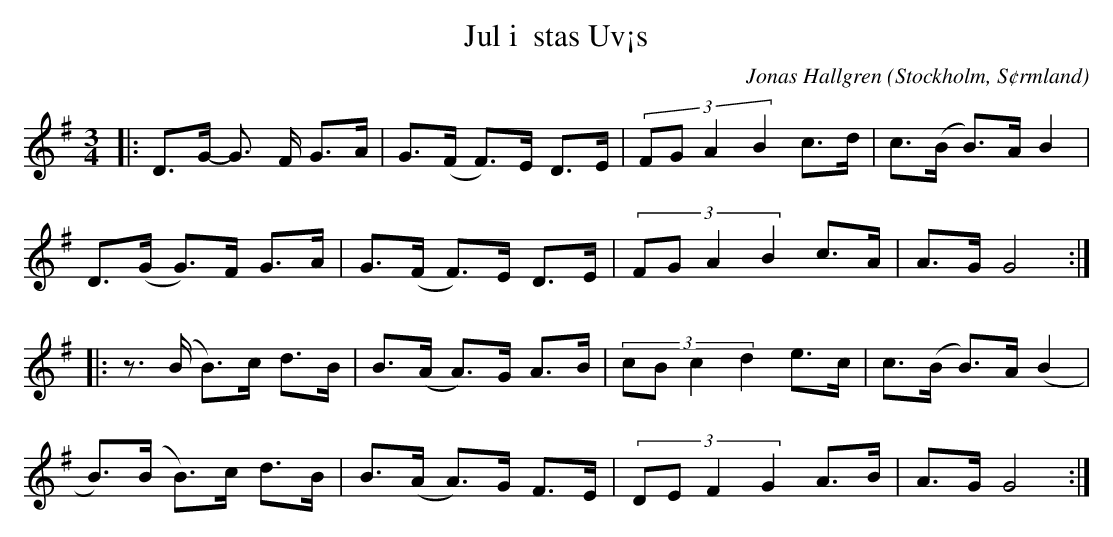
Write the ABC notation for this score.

X:1
T:Jul i  stas Uv¡s
C:Jonas Hallgren
O:Stockholm, S¢rmland
M:3/4
L:1/16
K:G
|: D3G- G3 F G3A | G3(F F3)E D3E | (3:2:4 F2G2A4B4 c3d| c3(B B3)A B4 |
   D3(G G3)F G3A | G3(F F3)E D3E | (3:2:4 F2G2A4B4 c3A| A3G G8 :|
|: z3(B B3)c d3B | B3(A A3)G A3B | (3:2:4 c2B2c4d4 e3c | c3(B B3)A (B4 |
   B3)(B B3)c d3B | B3(A A3)G F3E | (3:2:4 D2E2F4G4 A3B | A3G G8 :|
